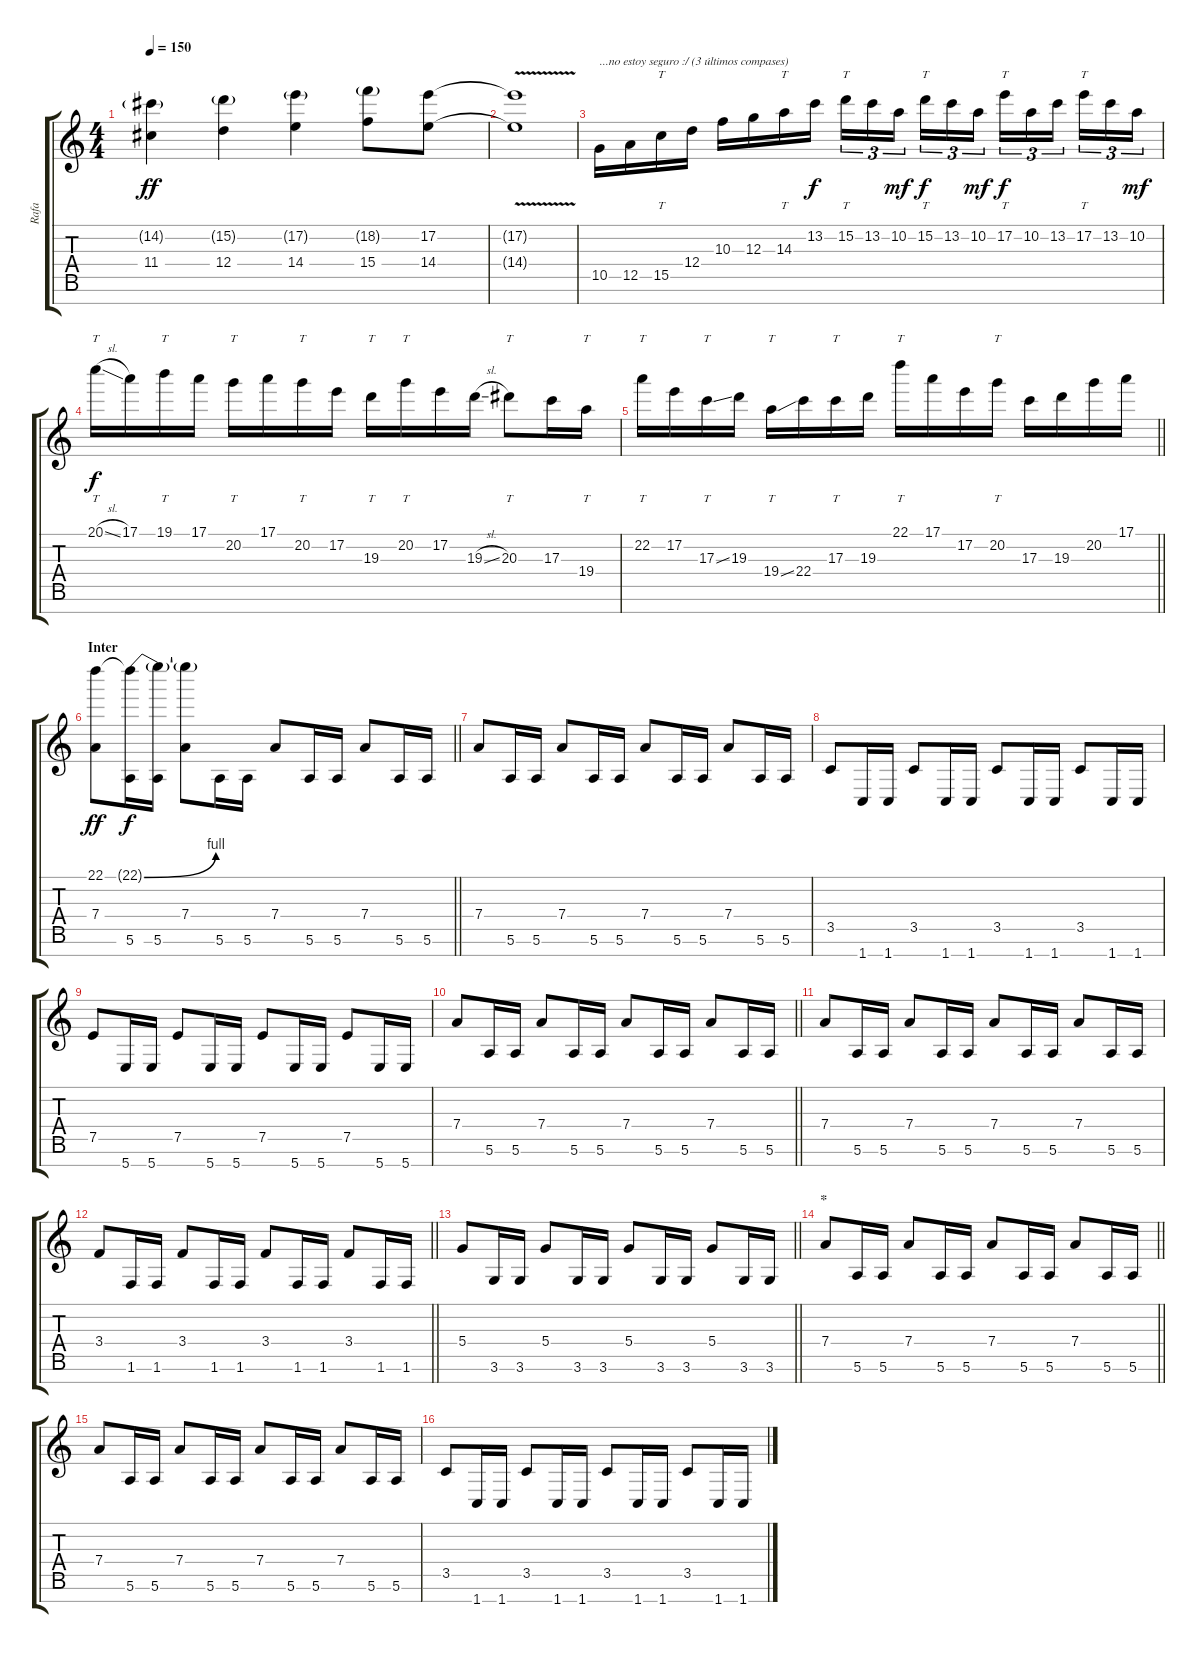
\track ("Rafa" "Rafa") {instrument distortionguitar}
\staff {score tabs}
\tuning (E4 B3 G3 D3 A2 E2 B1) {hide}
\ts (4 4)
\tempo 150
\clef g2
\ks c
(14.2{g} 11.4).4{dy ff} (15.2{g} 12.4).4 (17.2{g} 14.4).4 (18.2{g} 15.4).8 (17.2 14.4).8 |
(17.2{v t} 14.4{v t}).1 |
10.5.16{txt "...no estoy seguro :/ (3 últimos compases)"} 12.5.16 15.5.16{tt} 12.4.16 10.3.16 12.3.16 14.3.16{tt} 13.2.16{dy f} 15.2.16{tt tu (3 2)} 13.2.16{tu (3 2)} 10.2.16{tu (3 2) dy mf beam splitsecondary} 15.2.16{tt tu (3 2) dy f} 13.2.16{tu (3 2)} 10.2.16{tu (3 2) dy mf} 17.2.16{tt tu (3 2) dy f} 10.2.16{tu (3 2)} 13.2.16{tu (3 2) beam splitsecondary} 17.2.16{tt tu (3 2)} 13.2.16{tu (3 2)} 10.2.16{tu (3 2) dy mf} |
20.1{sl}.16{tt dy f} 17.1.16 19.1.16{tt} 17.1.16 20.2.16{tt} 17.1.16 20.2.16{tt} 17.2.16 19.3.16{tt} 20.2.16{tt} 17.2.16 19.3{sl}.16 20.3.8{tt} 17.3.16 19.4.16{tt} |
\barLineRight lightlight
22.2.16{tt} 17.2.16 17.3{ss}.16{tt} 19.3.16 19.4{ss}.16{tt} 22.4.16 17.3.16{tt} 19.3.16 22.1.16{tt} 17.1.16 17.2.16 20.2.16{tt} 17.3.16 19.3.16 20.2.16 17.1.16 |
\section ("" "Inter")
\barLineRight lightlight
(22.1 7.4).8{dy ff} (22.1{be (bend 0 0 60 4) t} 5.6).16{dy f} (22.1{t} 5.6).16 (22.1{t} 7.4).8 5.6.16 5.6.16 7.4.8 5.6.16 5.6.16 7.4.8 5.6.16 5.6.16 |
7.4.8 5.6.16 5.6.16 7.4.8 5.6.16 5.6.16 7.4.8 5.6.16 5.6.16 7.4.8 5.6.16 5.6.16 |
3.5.8 1.7.16 1.7.16 3.5.8 1.7.16 1.7.16 3.5.8 1.7.16 1.7.16 3.5.8 1.7.16 1.7.16 |
7.5.8 5.7.16 5.7.16 7.5.8 5.7.16 5.7.16 7.5.8 5.7.16 5.7.16 7.5.8 5.7.16 5.7.16 |
\barLineRight lightlight
7.4.8 5.6.16 5.6.16 7.4.8 5.6.16 5.6.16 7.4.8 5.6.16 5.6.16 7.4.8 5.6.16 5.6.16 |
7.4.8 5.6.16 5.6.16 7.4.8 5.6.16 5.6.16 7.4.8 5.6.16 5.6.16 7.4.8 5.6.16 5.6.16 |
\barLineRight lightlight
3.4.8 1.6.16 1.6.16 3.4.8 1.6.16 1.6.16 3.4.8 1.6.16 1.6.16 3.4.8 1.6.16 1.6.16 |
\barLineRight lightlight
5.4.8 3.6.16 3.6.16 5.4.8 3.6.16 3.6.16 5.4.8 3.6.16 3.6.16 5.4.8 3.6.16 3.6.16 |
\section ("" "*")
\barLineRight lightlight
7.4.8 5.6.16 5.6.16 7.4.8 5.6.16 5.6.16 7.4.8 5.6.16 5.6.16 7.4.8 5.6.16 5.6.16 |
7.4.8 5.6.16 5.6.16 7.4.8 5.6.16 5.6.16 7.4.8 5.6.16 5.6.16 7.4.8 5.6.16 5.6.16 |
3.5.8 1.7.16 1.7.16 3.5.8 1.7.16 1.7.16 3.5.8 1.7.16 1.7.16 3.5.8 1.7.16 1.7.16
